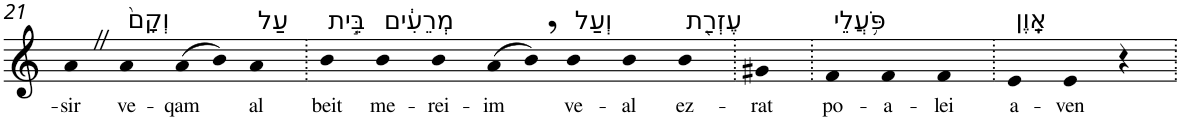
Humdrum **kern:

**kern	**text
*part1	*part1
*staff1	*staff1
*I"Piano	*
*I'Pno	*
!!LO:PB:g=z
*clefG2	*
*k[]	*
=21	=21
!	!LO:LY:b
4aZ	-sir
!LO:TX:a:t=וְקָם֙	!
!	!LO:LY:b
4a	ve-
!	!LO:LY:b
(8a	-qam
8b)	.
!LO:TX:a:t=עַל	!
!	!LO:LY:b
4a	al
=22.	=22.
!LO:TX:a:t=בֵּ֣ית	!
!	!LO:LY:b
4b	beit
!LO:TX:a:t=מְרֵעִ֔ים	!
!	!LO:LY:b
4b	me-
!	!LO:LY:b
4b	-rei-
!	!LO:LY:b
(8a	-im
8b,)	.
!LO:TX:a:t=וְעַל	!
!	!LO:LY:b
4b	ve-
!	!LO:LY:b
4b	-al
!LO:TX:a:t=עֶזְרַ֖ת	!
!	!LO:LY:b
4b	ez-
=23.	=23.
!	!LO:LY:b
4g#X	-rat
=24.	=24.
!LO:TX:a:t=פֹּ֥עֲלֵי	!
!	!LO:LY:b
4f	po-
!	!LO:LY:b
4f	-a-
!	!LO:LY:b
4f	-lei
=25.	=25.
!LO:TX:a:t=אָֽוֶן	!
!	!LO:LY:b
4e	a-
!	!LO:LY:b
4e	-ven
4r	.
=.	=.
*-	*-
